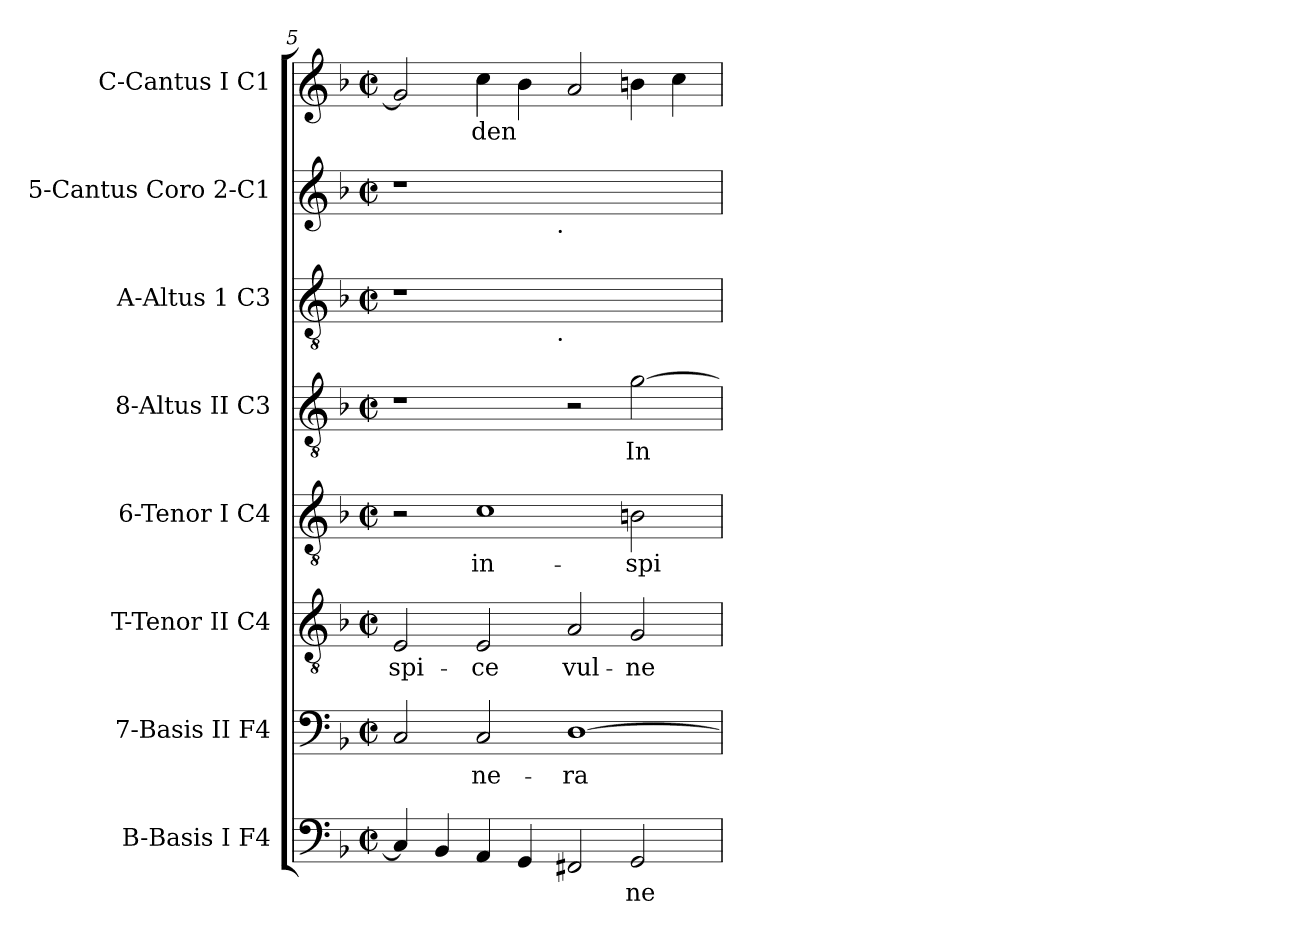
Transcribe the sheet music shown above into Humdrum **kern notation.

**kern	**text	**kern	**text	**kern	**text	**kern	**text	**kern	**text	**kern	**kern	**kern	**text
*part8	*part8	*part7	*part7	*part6	*part6	*part5	*part5	*part4	*part4	*part3	*part2	*part1	*part1
*staff8	*staff8	*staff7	*staff7	*staff6	*staff6	*staff5	*staff5	*staff4	*staff4	*staff3	*staff2	*staff1	*staff1
*I"B-Basis I  F4	*	*I"7-Basis II  F4	*	*I"T-Tenor II  C4	*	*I"6-Tenor I  C4	*	*I"8-Altus II  C3	*	*I"A-Altus 1  C3	*I"5-Cantus  Coro 2-C1	*I"C-Cantus I  C1	*
*I'B	*	*	*	*I'T	*	*	*	*	*	*I'A	*	*I'C	*
*clefF4	*	*clefF4	*	*clefGv2	*	*clefGv2	*	*clefGv2	*	*clefGv2	*clefG2	*clefG2	*
*k[b-]	*	*k[b-]	*	*k[b-]	*	*k[b-]	*	*k[b-]	*	*k[b-]	*k[b-]	*k[b-]	*
*F:	*	*F:	*	*F:	*	*F:	*	*F:	*	*F:	*F:	*F:	*
*M2/2	*	*M2/2	*	*M2/2	*	*M2/2	*	*M2/2	*	*M2/2	*M2/2	*M2/2	*
*met(c|)	*	*met(c|)	*	*met(c|)	*	*met(c|)	*	*met(c|)	*	*met(c|)	*met(c|)	*met(c|)	*
=5	=5	=5	=5	=5	=5	=5	=5	=5	=5	=5	=5	=5	=5
!	!LO:LY:b:cj	!	!LO:LY:b:cj	!	!LO:LY:b:cj	!	!	!	!	!	!	!	!LO:LY:b:cj
*	*	*	*	*	*	*	*	*	*	*^	*^	*	*
4C/]	--	2C/	--	2E/	-spi-	2r	.	1r	.	1r	2ryy	1r	2ryy	2g/]	--
!	!LO:LY:b:cj	!	!	!	!	!	!	!	!	!	!	!	!	!	!
4BB-/	--	.	.	.	.	.	.	.	.	.	.	.	.	.	.
!	!LO:LY:b:cj	!	!LO:LY:b:cj	!	!LO:LY:b:cj	!	!LO:LY:b:cj	!	!	!	!	!	!	!	!LO:LY:b:cj
4AA/	--	2C/	-ne-	2E/	-ce	1c	in-	.	.	.	4...ryy	.	4...ryy	4cc\	-den-
!	!LO:LY:b:cj	!	!	!	!	!	!	!	!	!	!	!	!	!	!LO:LY:b:cj
4GG/	--	.	.	.	.	.	.	.	.	.	.	.	.	4b-\	--
!	!	!	!	!	!	!	!	!	!	!	!	!	!LO:TX:b:t=.	!	!
!	!	!	!	!	!	!	!	!	!	!	!LO:TX:b:t=.	!	!	!	!
.	.	.	.	.	.	.	.	.	.	.	1ryy	.	1ryy	.	.
!	!LO:LY:b:cj	!	!LO:LY:b:cj	!	!LO:LY:b:cj	!	!	!	!	!	!	!	!	!	!LO:LY:b:cj
2FF#X/	--	[<1D	-ra	2A/	vul-	.	.	2r	.	1ryy	.	1ryy	.	2a/	--
!	!LO:LY:b:cj	!	!	!	!LO:LY:b:cj	!	!LO:LY:b:cj	!	!LO:LY:b:cj	!	!	!	!	!	!LO:LY:b:cj
2GG/	-ne-	.	.	2G/	-ne-	2Bn\	-spi-	[<2g\	In-	.	.	.	.	4bn\	--
!	!	!	!	!	!	!	!	!	!	!	!	!	!	!	!LO:LY:b:cj
.	.	.	.	.	.	.	.	.	.	.	.	.	.	4cc\	--
.	.	.	.	.	.	.	.	.	.	.	32ryy	.	32ryy	.	.
*	*	*	*	*	*	*	*	*	*	*v	*v	*	*	*	*
*	*	*	*	*	*	*	*	*	*	*	*v	*v	*	*
=	=	=	=	=	=	=	=	=	=	=	=	=	=
*-	*-	*-	*-	*-	*-	*-	*-	*-	*-	*-	*-	*-	*-
